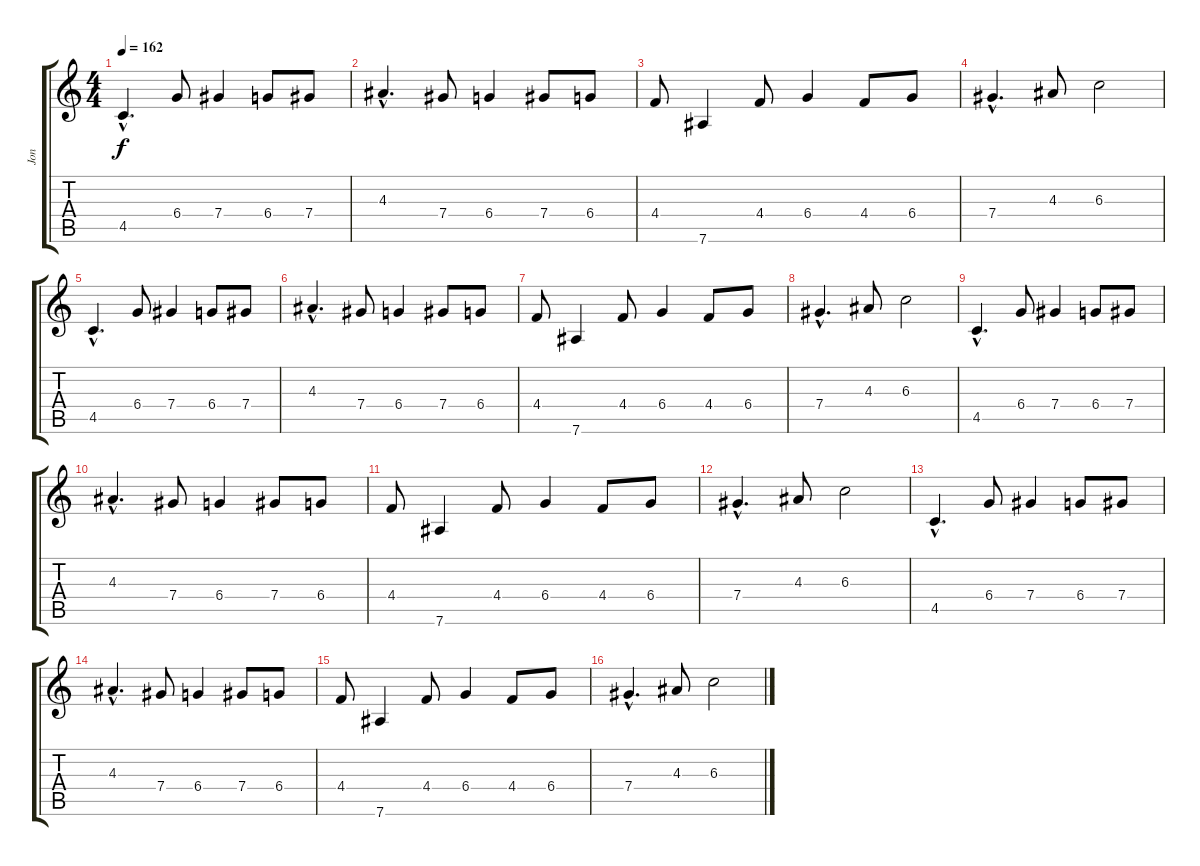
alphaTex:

\track ("Jon" "Jon") {instrument distortionguitar}
\staff {score tabs}
\tuning (Eb4 Bb3 Gb3 Db3 Ab2 Eb2) {hide}
\ts (4 4)
\tempo 162
\clef g2
\ks c
4.5{hac}.4{d dy f volume 13} 6.4.8 7.4.4 6.4.8 7.4.8 |
4.3{hac}.4{d} 7.4.8 6.4.4 7.4.8 6.4.8 |
4.4.8 7.6.4 4.4.8 6.4.4 4.4.8 6.4.8 |
7.4{hac}.4{d} 4.3.8 6.3.2 |
4.5{hac}.4{d volume 10} 6.4.8 7.4.4 6.4.8 7.4.8 |
4.3{hac}.4{d} 7.4.8 6.4.4 7.4.8 6.4.8 |
4.4.8 7.6.4 4.4.8 6.4.4 4.4.8 6.4.8 |
7.4{hac}.4{d} 4.3.8 6.3.2 |
4.5{hac}.4{d volume 7} 6.4.8 7.4.4 6.4.8 7.4.8 |
4.3{hac}.4{d} 7.4.8 6.4.4 7.4.8 6.4.8 |
4.4.8 7.6.4 4.4.8 6.4.4 4.4.8 6.4.8 |
7.4{hac}.4{d} 4.3.8 6.3.2 |
4.5{hac}.4{d volume 4} 6.4.8 7.4.4 6.4.8 7.4.8 |
4.3{hac}.4{d} 7.4.8 6.4.4 7.4.8 6.4.8 |
4.4.8 7.6.4 4.4.8 6.4.4 4.4.8 6.4.8 |
7.4{hac}.4{d} 4.3.8 6.3.2
